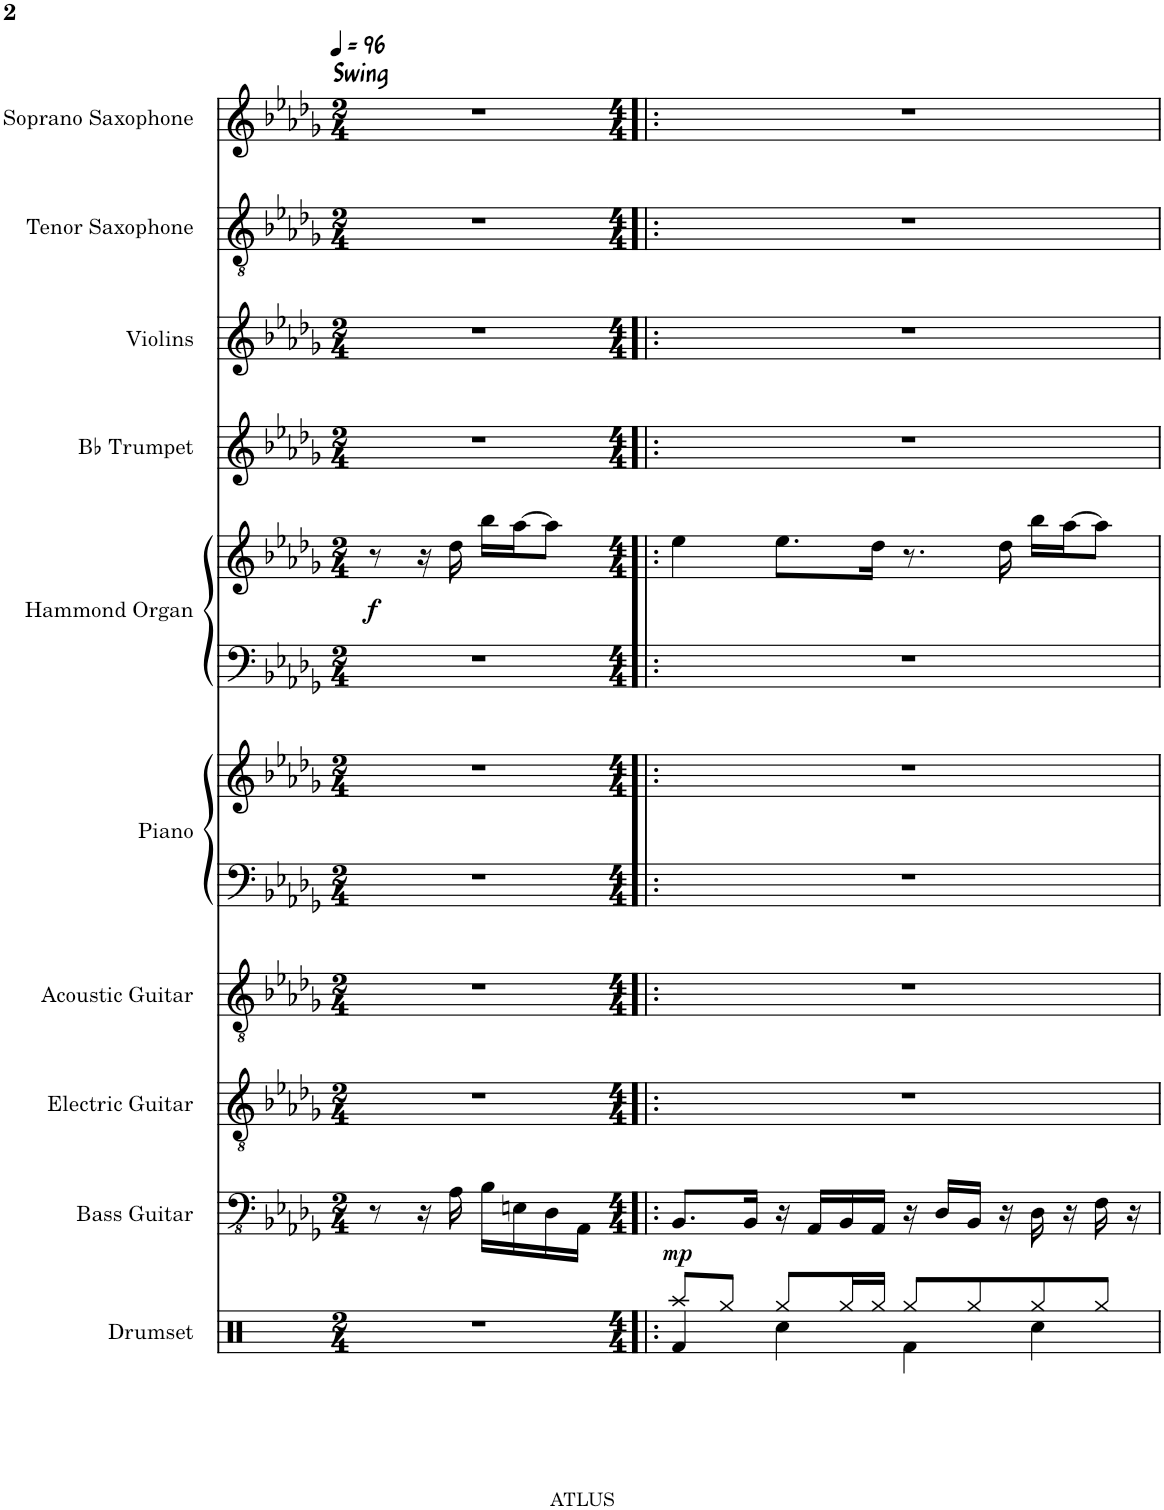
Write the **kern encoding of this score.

**kern	**kern	**dynam	**kern	**kern	**kern	**kern	**kern	**kern	**dynam	**kern	**kern	**kern	**kern
*part10	*part9	*part9	*part8	*part7	*part6	*part6	*part5	*part5	*part5	*part4	*part3	*part2	*part1
*staff12	*staff11	*staff11	*staff10	*staff9	*staff8	*staff7	*staff6	*staff5	*staff5/6	*staff4	*staff3	*staff2	*staff1
*I"Drumset	*I"Bass Guitar	*	*I"Electric Guitar	*I"Acoustic Guitar	*I"Piano	*	*I"Hammond Organ	*	*	*I"Bb Trumpet	*I"Violins	*I"Tenor Saxophone	*I"Soprano Saxophone
*I'D. Set	*I'B. Guit.	*	*I'El. Guit.	*I'Guit.	*I'Pno.	*	*I'Hm. Org.	*	*	*I'Bb Tpt.	*I'Vlns.	*I'T. Sax.	*I'S. Sax.
*clefX	*clefFv4	*	*clefGv2	*clefGv2	*clefF4	*clefG2	*clefF4	*clefG2	*	*clefG2	*clefG2	*clefGv2	*clefG2
*	*	*	*	*	*	*	*	*	*	*ITrd1c2	*	*ITrd8c14	*ITrd1c2
*k[]	*k[b-e-a-d-g-]	*	*k[b-e-a-d-g-]	*k[b-e-a-d-g-]	*k[b-e-a-d-g-]	*k[b-e-a-d-g-]	*k[b-e-a-d-g-]	*k[b-e-a-d-g-]	*	*k[b-e-a-d-g-]	*k[b-e-a-d-g-]	*k[b-e-a-d-g-]	*k[b-e-a-d-g-]
*M2/4	*M2/4	*	*M2/4	*M2/4	*M2/4	*M2/4	*M2/4	*M2/4	*	*M2/4	*M2/4	*M2/4	*M2/4
*MM96	*MM96	*	*MM96	*MM96	*MM96	*MM96	*MM96	*MM96	*	*MM96	*MM96	*MM96	*MM96
=1	=1	=1	=1	=1	=1	=1	=1	=1	=1	=1	=1	=1	=1
!	!	!	!	!	!	!	!	!	!	!	!	!	!LO:TX:a:t=Swing
!	!	!	!	!	!	!	!	!	!LO:DY:b	!	!	!	!
2r	8r	.	2r	2r	2r	2r	2r	8r	f	2r	2r	2r	2r
.	16r	.	.	.	.	.	.	16r	.	.	.	.	.
.	16AA-\	.	.	.	.	.	.	16dd-\	.	.	.	.	.
.	16BB-\LL	.	.	.	.	.	.	16bb-\LL	.	.	.	.	.
.	16EEn\	.	.	.	.	.	.	[16aa-\J	.	.	.	.	.
.	16DD-\	.	.	.	.	.	.	8aa-\J]	.	.	.	.	.
.	16AAA-\JJ	.	.	.	.	.	.	.	.	.	.	.	.
=2!|:	=2!|:	=2!|:	=2!|:	=2!|:	=2!|:	=2!|:	=2!|:	=2!|:	=2!|:	=2!|:	=2!|:	=2!|:	=2!|:
*M4/4	*M4/4	*	*M4/4	*M4/4	*M4/4	*M4/4	*M4/4	*M4/4	*	*M4/4	*M4/4	*M4/4	*M4/4
*^	*	*	*	*	*	*	*	*	*	*	*	*	*
!	!	!	!LO:DY:b	!	!	!	!	!	!	!	!	!	!	!
4Rf/	8Raa/L	8.BBB-/L	mp	1r	1r	1r	1r	1r	4ee-\	.	1r	1r	1r	1r
.	8Rgg/J	.	.	.	.	.	.	.	.	.	.	.	.	.
.	.	16BBB-/Jk	.	.	.	.	.	.	.	.	.	.	.	.
8Rgg/L	4Rcc\	16r	.	.	.	.	.	.	8.ee-\L	.	.	.	.	.
.	.	16AAA-/LL	.	.	.	.	.	.	.	.	.	.	.	.
16Rgg/L	.	16BBB-/	.	.	.	.	.	.	.	.	.	.	.	.
16Rgg/JJ	.	16AAA-/JJ	.	.	.	.	.	.	16dd-\Jk	.	.	.	.	.
8Rgg/L	4Rf\	16r	.	.	.	.	.	.	8.r	.	.	.	.	.
.	.	16DD-/LL	.	.	.	.	.	.	.	.	.	.	.	.
8Rgg/	.	16BBB-/JJ	.	.	.	.	.	.	.	.	.	.	.	.
.	.	16r	.	.	.	.	.	.	16dd-\	.	.	.	.	.
8Rgg/	4Rcc\	16DD-\	.	.	.	.	.	.	16bb-\LL	.	.	.	.	.
.	.	16r	.	.	.	.	.	.	[16aa-\J	.	.	.	.	.
8Rgg/J	.	16FF\	.	.	.	.	.	.	8aa-\J]	.	.	.	.	.
.	.	16r	.	.	.	.	.	.	.	.	.	.	.	.
*v	*v	*	*	*	*	*	*	*	*	*	*	*	*	*
=	=	=	=	=	=	=	=	=	=	=	=	=	=
*-	*-	*-	*-	*-	*-	*-	*-	*-	*-	*-	*-	*-	*-
